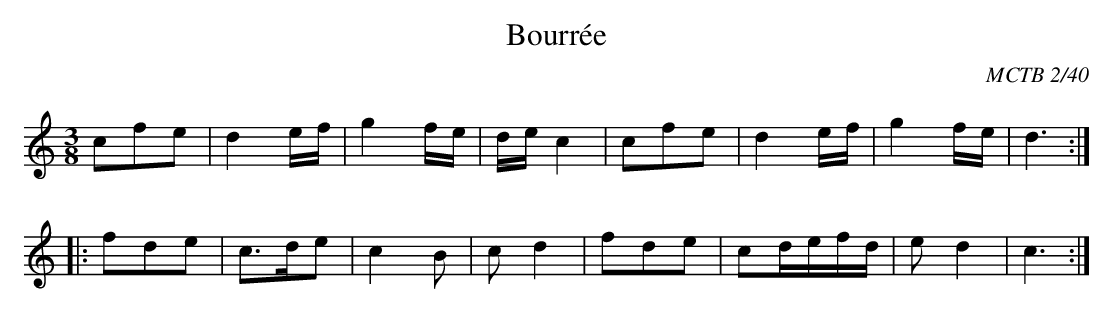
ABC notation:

X:1
T:Bourrée
C:MCTB 2/40
M:3/8
L:1/8
K:C
cfe|d2e/f/|g2f/e/|d/e/c2|\
cfe|d2e/f/|g2f/e/|d3:|
|:fde|c>de|c2B|cd2|\
fde|cd/e/f/d/|ed2|c3:|
